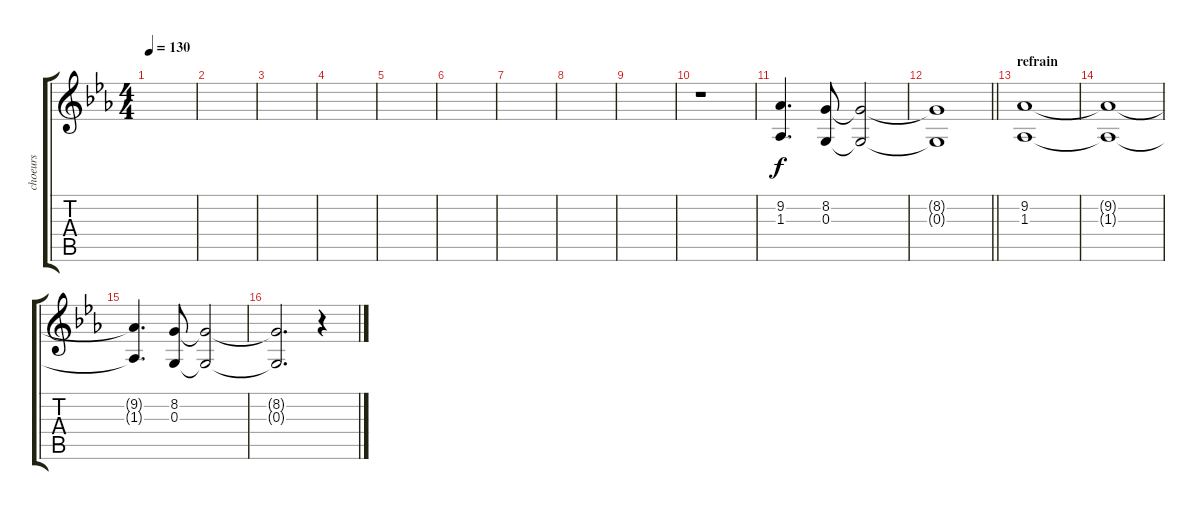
\track ("choeurs" "choeurs") {instrument choiraahs}
\staff {score tabs}
\tuning (E4 B3 G3 D3 A2 E2) {hide}
\ts (4 4)
\tempo 130
\clef g2
\ks eb
|
|
|
|
|
|
|
|
|
r.1 |
(9.2 1.3).4{d} (8.2 0.3).8 (8.2{t} 0.3{t}).2 |
\barLineRight lightlight
(8.2{t} 0.3{t}).1 |
\section ("" "refrain")
(9.2 1.3).1 |
(9.2{t} 1.3{t}).1 |
(9.2{t} 1.3{t}).4{d} (8.2 0.3).8 (8.2{t} 0.3{t}).2 |
(8.2{t} 0.3{t}).2{d} r.4
